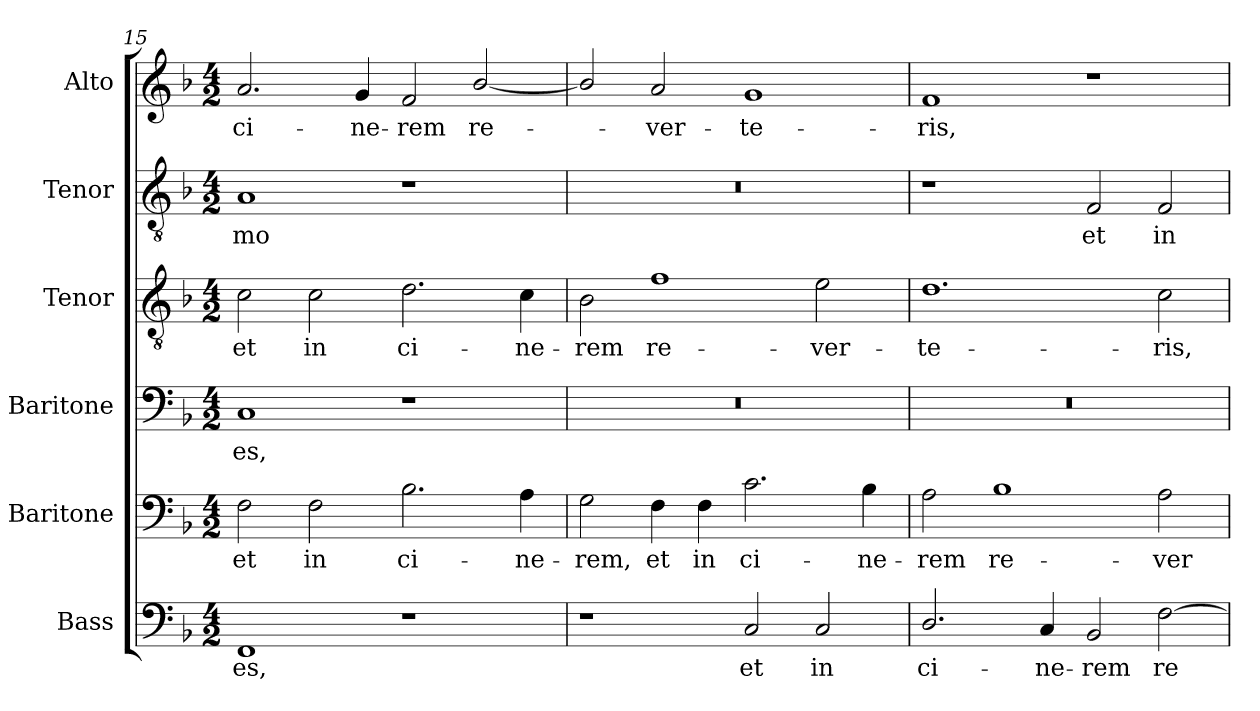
**kern	**text	**kern	**text	**kern	**text	**kern	**text	**kern	**text	**kern	**text
*part6	*part6	*part5	*part5	*part4	*part4	*part3	*part3	*part2	*part2	*part1	*part1
*staff6	*staff6	*staff5	*staff5	*staff4	*staff4	*staff3	*staff3	*staff2	*staff2	*staff1	*staff1
*I"Bass	*	*I"Baritone	*	*I"Baritone	*	*I"Tenor	*	*I"Tenor	*	*I"Alto	*
*I'B.	*	*I'Bar.	*	*I'Bar.	*	*I'T.	*	*I'T.	*	*I'A.	*
*clefF4	*	*clefF4	*	*clefF4	*	*clefGv2	*	*clefGv2	*	*clefG2	*
*	*	*	*	*	*	*ITrd7c12	*	*ITrd7c12	*	*	*
*k[b-]	*	*k[b-]	*	*k[b-]	*	*k[b-]	*	*k[b-]	*	*k[b-]	*
*F:	*	*F:	*	*F:	*	*F:	*	*F:	*	*F:	*
*M4/2	*	*M4/2	*	*M4/2	*	*M4/2	*	*M4/2	*	*M4/2	*
=15	=15	=15	=15	=15	=15	=15	=15	=15	=15	=15	=15
!	!LO:LY:b:color=#000000	!	!	!	!	!	!	!	!	!	!
!	!	!	!LO:LY:b:color=#000000	!	!	!	!	!	!	!	!
!	!	!	!	!	!LO:LY:b:color=#000000	!	!	!	!	!	!
!	!	!	!	!	!	!	!LO:LY:b:color=#000000	!	!	!	!
!	!	!	!	!	!	!	!	!	!LO:LY:b:color=#000000	!	!
!	!	!	!	!	!	!	!	!	!	!	!LO:LY:b:color=#000000
1FFi	es,	2Fi\	et	1Ci	es,	2Ci\	et	1AAi	-mo	2.ai/	ci-
!	!	!	!LO:LY:b:color=#000000	!	!	!	!	!	!	!	!
!	!	!	!	!	!	!	!LO:LY:b:color=#000000	!	!	!	!
.	.	2Fi\	in	.	.	2Ci\	in	.	.	.	.
!	!	!	!	!	!	!	!	!	!	!	!LO:LY:b:color=#000000
.	.	.	.	.	.	.	.	.	.	4gi/	-ne-
!	!	!	!LO:LY:b:color=#000000	!	!	!	!	!	!	!	!
!	!	!	!	!	!	!	!LO:LY:b:color=#000000	!	!	!	!
!	!	!	!	!	!	!	!	!	!	!	!LO:LY:b:color=#000000
1r	.	2.B-i\	ci-	1r	.	2.Di\	ci-	1r	.	2fi/	-rem
!	!	!	!	!	!	!	!	!	!	!	!LO:LY:b:color=#000000
.	.	.	.	.	.	.	.	.	.	[2b-i/	re-
!	!	!	!LO:LY:b:color=#000000	!	!	!	!	!	!	!	!
!	!	!	!	!	!	!	!LO:LY:b:color=#000000	!	!	!	!
.	.	4Ai\	-ne-	.	.	4Ci\	-ne-	.	.	.	.
=16	=16	=16	=16	=16	=16	=16	=16	=16	=16	=16	=16
!	!	!	!LO:LY:b:color=#000000	!LO:N:vis=1	!	!	!	!	!	!	!
!	!	!	!	!	!	!	!LO:LY:b:color=#000000	!LO:N:vis=1	!	!	!
1r	.	2Gi\	-rem,	0r	.	2BB-i\	-rem	0r	.	2b-i/]	.
!	!	!	!LO:LY:b:color=#000000	!	!	!	!	!	!	!	!
!	!	!	!	!	!	!	!LO:LY:b:color=#000000	!	!	!	!
!	!	!	!	!	!	!	!	!	!	!	!LO:LY:b:color=#000000
.	.	4Fi\	et	.	.	1Fi	re-	.	.	2ai/	-ver-
!	!	!	!LO:LY:b:color=#000000	!	!	!	!	!	!	!	!
.	.	4Fi\	in	.	.	.	.	.	.	.	.
!	!LO:LY:b:color=#000000	!	!	!	!	!	!	!	!	!	!
!	!	!	!LO:LY:b:color=#000000	!	!	!	!	!	!	!	!
!	!	!	!	!	!	!	!	!	!	!	!LO:LY:b:color=#000000
2Ci/	et	2.ci\	ci-	.	.	.	.	.	.	1gi	-te-
!	!LO:LY:b:color=#000000	!	!	!	!	!	!	!	!	!	!
!	!	!	!	!	!	!	!LO:LY:b:color=#000000	!	!	!	!
2Ci/	in	.	.	.	.	2Ei\	-ver-	.	.	.	.
!	!	!	!LO:LY:b:color=#000000	!	!	!	!	!	!	!	!
.	.	4B-i\	-ne-	.	.	.	.	.	.	.	.
!!LO:LB:g=z
=17	=17	=17	=17	=17	=17	=17	=17	=17	=17	=17	=17
!	!LO:LY:b:color=#000000	!	!	!	!	!	!	!	!	!	!
!	!	!	!LO:LY:b:color=#000000	!LO:N:vis=1	!	!	!	!	!	!	!
!	!	!	!	!	!	!	!LO:LY:b:color=#000000	!	!	!	!
!	!	!	!	!	!	!	!	!	!	!	!LO:LY:b:color=#000000
2.Di/	ci-	2Ai\	-rem	0r	.	1.Di	-te-	1r	.	1fi	-ris,
!	!	!	!LO:LY:b:color=#000000	!	!	!	!	!	!	!	!
.	.	1B-i	re-	.	.	.	.	.	.	.	.
!	!LO:LY:b:color=#000000	!	!	!	!	!	!	!	!	!	!
4Ci/	-ne-	.	.	.	.	.	.	.	.	.	.
!	!LO:LY:b:color=#000000	!	!	!	!	!	!	!	!	!	!
!	!	!	!	!	!	!	!	!	!LO:LY:b:color=#000000	!	!
2BB-i/	-rem	.	.	.	.	.	.	2FFi/	et	1r	.
!	!LO:LY:b:color=#000000	!	!	!	!	!	!	!	!	!	!
!	!	!	!LO:LY:b:color=#000000	!	!	!	!	!	!	!	!
!	!	!	!	!	!	!	!LO:LY:b:color=#000000	!	!	!	!
!	!	!	!	!	!	!	!	!	!LO:LY:b:color=#000000	!	!
[2Fi\	re-	2Ai\	-ver-	.	.	2Ci\	-ris,	2FFi/	in	.	.
=	=	=	=	=	=	=	=	=	=	=	=
*-	*-	*-	*-	*-	*-	*-	*-	*-	*-	*-	*-
